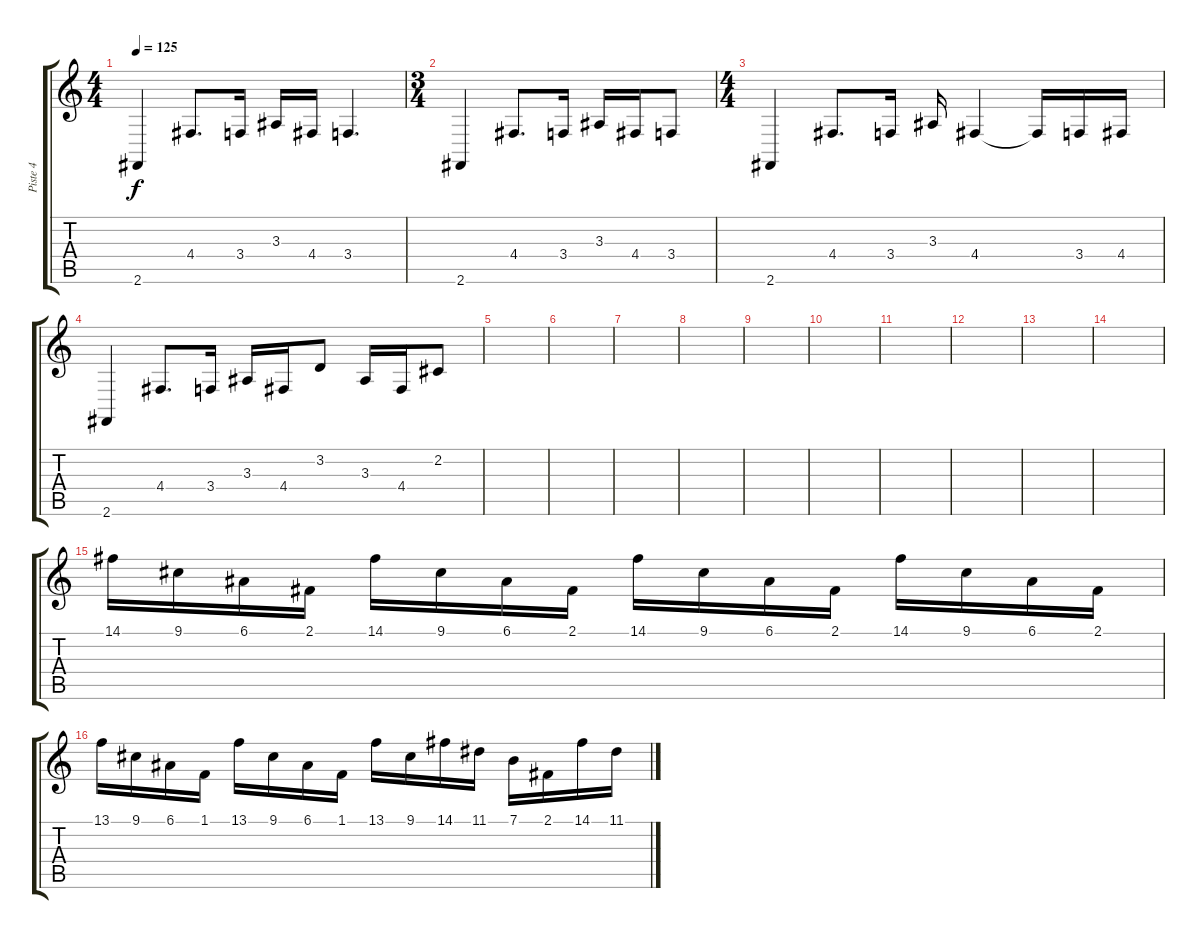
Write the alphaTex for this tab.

\track ("Piste 4" "Piste 4") {instrument lead2sawtooth}
\staff {score tabs}
\tuning (E4 B3 G3 D3 A2 E2) {hide}
\ts (4 4)
\tempo 125
\clef g2
\ks c
2.6.4{dy f} 4.4.8{d} 3.4.16 3.3.16 4.4.16 3.4.4{d} |
\ts (3 4)
2.6.4 4.4.8{d} 3.4.16 3.3.16 4.4.16 3.4.8 |
\ts (4 4)
2.6.4 4.4.8{d} 3.4.16 3.3.16 4.4.4 4.4{t}.16 3.4.16 4.4.16 |
2.6.4 4.4.8{d} 3.4.16 3.3.16 4.4.16 3.2.8 3.3.16 4.4.16 2.2.8 |
|
|
|
|
|
|
|
|
|
|
14.1.16 9.1.16 6.1.16 2.1.16 14.1.16 9.1.16 6.1.16 2.1.16 14.1.16 9.1.16 6.1.16 2.1.16 14.1.16 9.1.16 6.1.16 2.1.16 |
13.1.16 9.1.16 6.1.16 1.1.16 13.1.16 9.1.16 6.1.16 1.1.16 13.1.16 9.1.16 14.1.16 11.1.16 7.1.16 2.1.16 14.1.16 11.1.16
